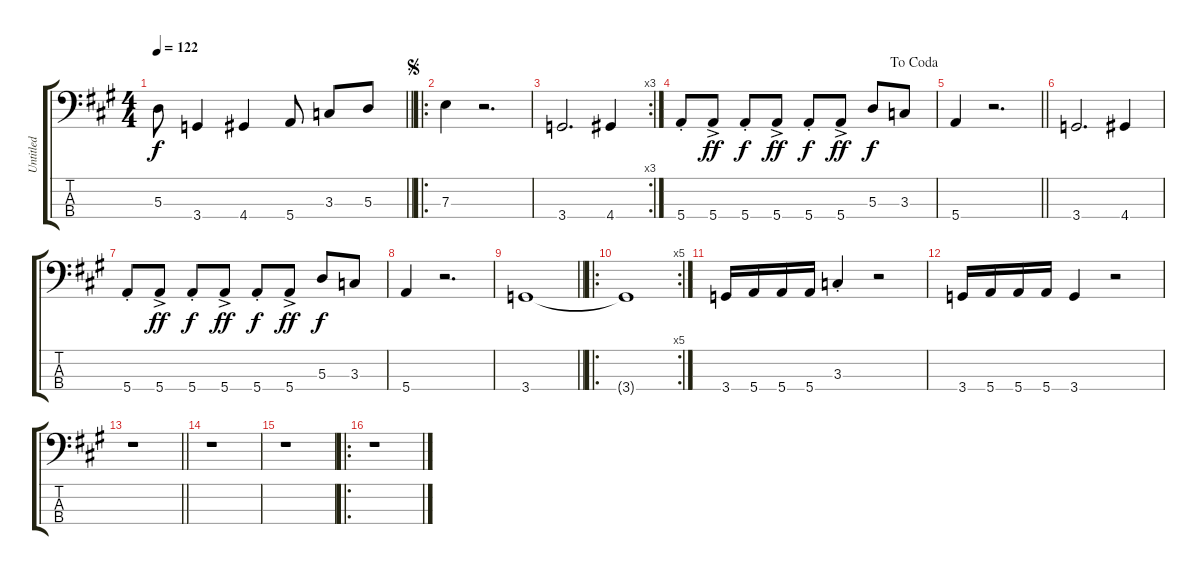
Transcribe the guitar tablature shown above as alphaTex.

\track ("Untitled" "Untitled") {instrument electricbassfinger}
\staff {score tabs}
\tuning (G2 D2 A1 E1) {hide}
\ts (4 4)
\tempo 122
\clef f4
\barLineRight lightlight
\ks a
5.3.8{dy f} 3.4.4 4.4.4 5.4.8 3.3.8 5.3.8 |
\ro
\jump segno
7.3.4 r.2{d} |
\rc 3
3.4.2{d} 4.4.4 |
\jump dacoda
5.4{st}.8 5.4{ac}.8{dy ff} 5.4{st}.8{dy f} 5.4{ac}.8{dy ff} 5.4{st}.8{dy f} 5.4{ac}.8{dy ff} 5.3.8{dy f} 3.3.8 |
\barLineRight lightlight
5.4.4 r.2{d} |
3.4.2{d} 4.4.4 |
5.4{st}.8 5.4{ac}.8{dy ff} 5.4{st}.8{dy f} 5.4{ac}.8{dy ff} 5.4{st}.8{dy f} 5.4{ac}.8{dy ff} 5.3.8{dy f} 3.3.8 |
5.4.4 r.2{d} |
\barLineRight lightlight
3.4.1 |
\ro
\rc 5
3.4{t}.1 |
3.4.16 5.4.16 5.4.16 5.4.16 3.3{st}.4 r.2 |
3.4.16 5.4.16 5.4.16 5.4.16 3.4.4 r.2 |
\barLineRight lightlight
r.1 |
r.1 |
r.1 |
\ro
r.1
